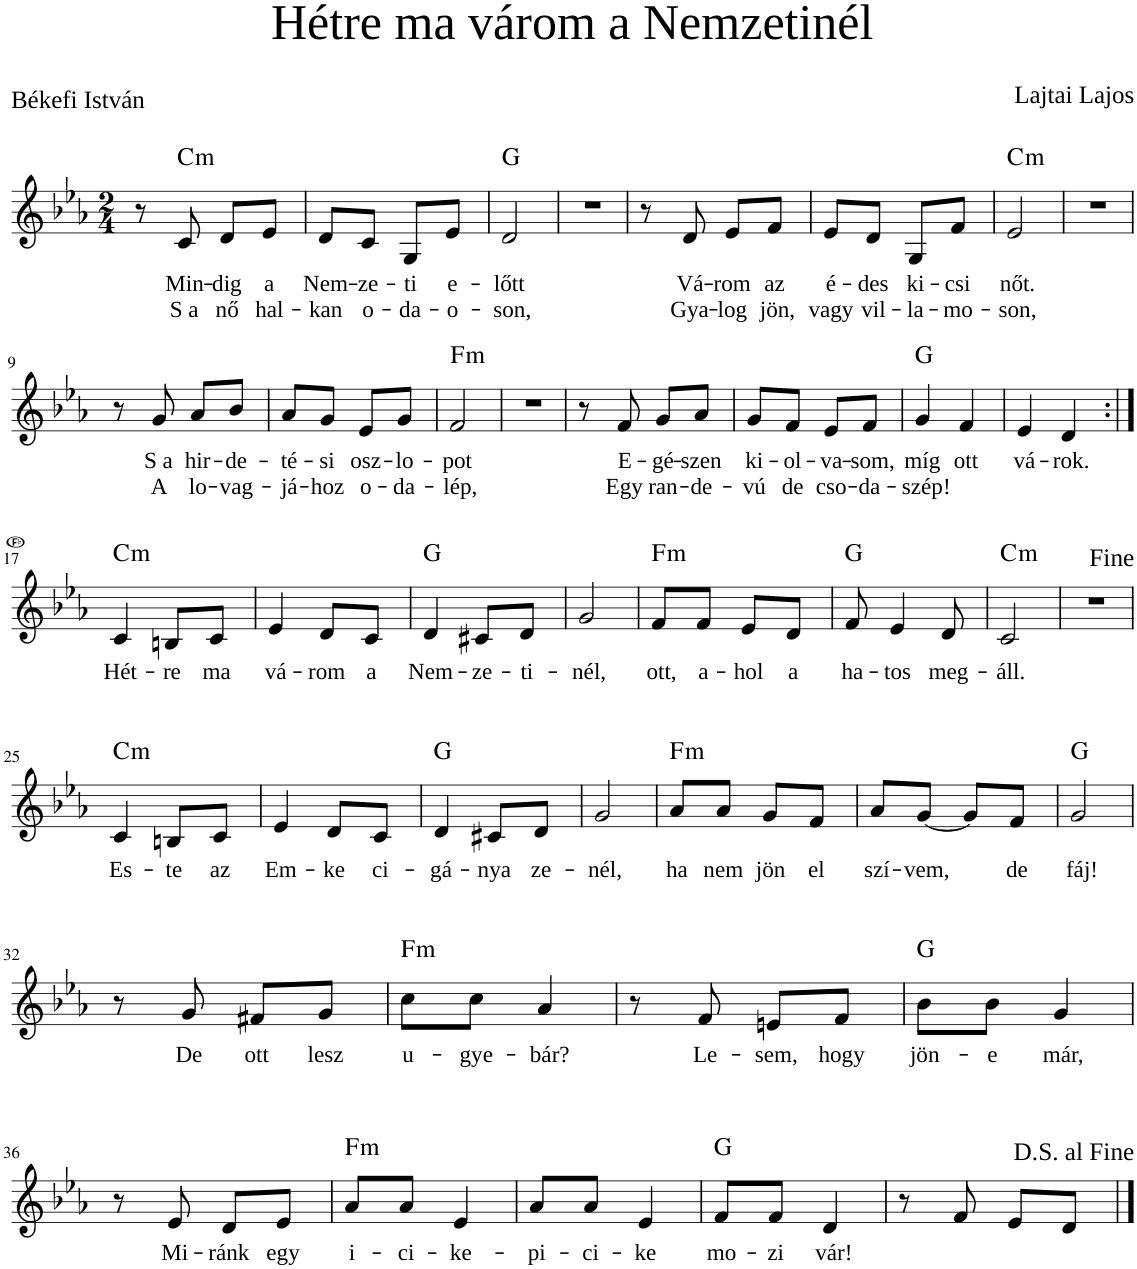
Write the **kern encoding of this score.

**kern	**text	**text	**harte
*part1	*part1	*part1	*part1
*staff1	*staff1	*staff1	*
*I"Choir	*	*	*
*I'Ch	*	*	*
*clefG2	*	*	*
*k[b-e-a-]	*	*	*
*M2/4	*	*	*
=1	=1	=1	=1
8r	.	.	.
!	!LO:LY:b	!LO:LY:b	!LO:H:kt=m
8c/	Min-	S a	C:min
!	!LO:LY:b	!LO:LY:b	!
8d/L	-dig	nő	.
!	!LO:LY:b	!LO:LY:b	!
8e-/J	a	hal-	.
=2	=2	=2	=2
!	!LO:LY:b	!LO:LY:b	!
8d/L	Nem-	-kan	.
!	!LO:LY:b	!LO:LY:b	!
8c/J	-ze-	o-	.
!	!LO:LY:b	!LO:LY:b	!
8G/L	-ti	-da-	.
!	!LO:LY:b	!LO:LY:b	!
8e-/J	e-	-o-	.
=3	=3	=3	=3
!	!LO:LY:b	!LO:LY:b	!
2d/	-lőtt	-son,	G:maj
=4	=4	=4	=4
2r	.	.	.
=5	=5	=5	=5
8r	.	.	.
!	!LO:LY:b	!LO:LY:b	!
8d/	Vá-	Gya-	.
!	!LO:LY:b	!LO:LY:b	!
8e-/L	-rom	-log	.
!	!LO:LY:b	!LO:LY:b	!
8f/J	az	jön,	.
=6	=6	=6	=6
!	!LO:LY:b	!LO:LY:b	!
8e-/L	é-	vagy	.
!	!LO:LY:b	!LO:LY:b	!
8d/J	-des	vil-	.
!	!LO:LY:b	!LO:LY:b	!
8G/L	ki-	-la-	.
!	!LO:LY:b	!LO:LY:b	!
8f/J	-csi	-mo-	.
=7	=7	=7	=7
!	!LO:LY:b	!LO:LY:b	!LO:H:kt=m
2e-/	nőt.	-son,	C:min
=8	=8	=8	=8
2r	.	.	.
!!LO:LB:g=z
=9	=9	=9	=9
8r	.	.	.
!	!LO:LY:b	!LO:LY:b	!
8g/	S a	A	.
!	!LO:LY:b	!LO:LY:b	!
8a-/L	hir-	lo-	.
!	!LO:LY:b	!LO:LY:b	!
8b-/J	-de-	-vag-	.
=10	=10	=10	=10
!	!LO:LY:b	!LO:LY:b	!
8a-/L	-té-	-já-	.
!	!LO:LY:b	!LO:LY:b	!
8g/J	-si	-hoz	.
!	!LO:LY:b	!LO:LY:b	!
8e-/L	osz-	o-	.
!	!LO:LY:b	!LO:LY:b	!
8g/J	-lo-	-da-	.
=11	=11	=11	=11
!	!LO:LY:b	!LO:LY:b	!LO:H:kt=m
2f/	-pot	-lép,	F:min
=12	=12	=12	=12
2r	.	.	.
=13	=13	=13	=13
8r	.	.	.
!	!LO:LY:b	!LO:LY:b	!
8f/	E-	Egy	.
!	!LO:LY:b	!LO:LY:b	!
8g/L	-gé-	ran-	.
!	!LO:LY:b	!LO:LY:b	!
8a-/J	-szen	-de-	.
=14	=14	=14	=14
!	!LO:LY:b	!LO:LY:b	!
8g/L	ki-	-vú	.
!	!LO:LY:b	!LO:LY:b	!
8f/J	-ol-	de	.
!	!LO:LY:b	!LO:LY:b	!
8e-/L	-va-	cso-	.
!	!LO:LY:b	!LO:LY:b	!
8f/J	-som,	-da-	.
=15	=15	=15	=15
!	!LO:LY:b	!LO:LY:b	!
4g/	míg	-szép!	G:maj
!	!LO:LY:b	!	!
4f/	ott	.	.
=16	=16	=16	=16
!	!LO:LY:b	!	!
4e-/	vá-	.	.
!	!LO:LY:b	!	!
4d/	-rok.	.	.
!!LO:LB:g=z
=17:|!	=17:|!	=17:|!	=17:|!
!	!LO:LY:b	!	!LO:H:kt=m
4c/	Hét-	.	C:min
!	!LO:LY:b	!	!
8Bn/L	-re	.	.
!	!LO:LY:b	!	!
8c/J	ma	.	.
=18	=18	=18	=18
!	!LO:LY:b	!	!
4e-/	vá-	.	.
!	!LO:LY:b	!	!
8d/L	-rom	.	.
!	!LO:LY:b	!	!
8c/J	a	.	.
=19	=19	=19	=19
!	!LO:LY:b	!	!
4d/	Nem-	.	G:maj
!	!LO:LY:b	!	!
8c#X/L	-ze-	.	.
!	!LO:LY:b	!	!
8d/J	-ti-	.	.
=20	=20	=20	=20
!	!LO:LY:b	!	!
2g/	-nél,	.	.
=21	=21	=21	=21
!	!LO:LY:b	!	!LO:H:kt=m
8f/L	ott,	.	F:min
!	!LO:LY:b	!	!
8f/J	a-	.	.
!	!LO:LY:b	!	!
8e-/L	-hol	.	.
!	!LO:LY:b	!	!
8d/J	a	.	.
=22	=22	=22	=22
!	!LO:LY:b	!	!
8f/	ha-	.	G:maj
!	!LO:LY:b	!	!
4e-/	-tos	.	.
!	!LO:LY:b	!	!
8d/	meg-	.	.
=23	=23	=23	=23
!	!LO:LY:b	!	!LO:H:kt=m
2c/	-áll.	.	C:min
=24	=24	=24	=24
2r	.	.	.
!LO:TX:a:t=<font face="Times New Roman"/>Fine	!	!	!
!!LO:LB:g=z
=25	=25	=25	=25
!	!LO:LY:b	!	!LO:H:kt=m
4c/	Es-	.	C:min
!	!LO:LY:b	!	!
8Bn/L	-te	.	.
!	!LO:LY:b	!	!
8c/J	az	.	.
=26	=26	=26	=26
!	!LO:LY:b	!	!
4e-/	Em-	.	.
!	!LO:LY:b	!	!
8d/L	-ke	.	.
!	!LO:LY:b	!	!
8c/J	ci-	.	.
=27	=27	=27	=27
!	!LO:LY:b	!	!
4d/	-gá-	.	G:maj
!	!LO:LY:b	!	!
8c#X/L	-nya	.	.
!	!LO:LY:b	!	!
8d/J	ze-	.	.
=28	=28	=28	=28
!	!LO:LY:b	!	!
2g/	-nél,	.	.
=29	=29	=29	=29
!	!LO:LY:b	!	!LO:H:kt=m
8a-/L	ha	.	F:min
!	!LO:LY:b	!	!
8a-/J	nem	.	.
!	!LO:LY:b	!	!
8g/L	jön	.	.
!	!LO:LY:b	!	!
8f/J	el	.	.
=30	=30	=30	=30
!	!LO:LY:b	!	!
8a-/L	szí-	.	.
!	!LO:LY:b	!	!
[8g/J	-vem,	.	.
8g/L]	.	.	.
!	!LO:LY:b	!	!
8f/J	de	.	.
=31	=31	=31	=31
!	!LO:LY:b	!	!
2g/	fáj!	.	G:maj
!!LO:LB:g=z
=32	=32	=32	=32
8r	.	.	.
!	!LO:LY:b	!	!
8g/	De	.	.
!	!LO:LY:b	!	!
8f#X/L	ott	.	.
!	!LO:LY:b	!	!
8g/J	lesz	.	.
=33	=33	=33	=33
!	!LO:LY:b	!	!LO:H:kt=m
8cc\L	u-	.	F:min
!	!LO:LY:b	!	!
8cc\J	-gye-	.	.
!	!LO:LY:b	!	!
4a-/	-bár?	.	.
=34	=34	=34	=34
8r	.	.	.
!	!LO:LY:b	!	!
8f/	Le-	.	.
!	!LO:LY:b	!	!
8en/L	-sem,	.	.
!	!LO:LY:b	!	!
8f/J	hogy	.	.
=35	=35	=35	=35
!	!LO:LY:b	!	!
8b-\L	jön-	.	G:maj
!	!LO:LY:b	!	!
8b-\J	-e	.	.
!	!LO:LY:b	!	!
4g/	már,	.	.
!!LO:LB:g=z
=36	=36	=36	=36
8r	.	.	.
!	!LO:LY:b	!	!
8e-/	Mi-	.	.
!	!LO:LY:b	!	!
8d/L	-ránk	.	.
!	!LO:LY:b	!	!
8e-/J	egy	.	.
=37	=37	=37	=37
!	!LO:LY:b	!	!LO:H:kt=m
8a-/L	i-	.	F:min
!	!LO:LY:b	!	!
8a-/J	-ci-	.	.
!	!LO:LY:b	!	!
4e-/	-ke-	.	.
=38	=38	=38	=38
!	!LO:LY:b	!	!
8a-/L	-pi-	.	.
!	!LO:LY:b	!	!
8a-/J	-ci-	.	.
!	!LO:LY:b	!	!
4e-/	-ke	.	.
=39	=39	=39	=39
!	!LO:LY:b	!	!
8f/L	mo-	.	G:maj
!	!LO:LY:b	!	!
8f/J	-zi	.	.
!	!LO:LY:b	!	!
4d/	vár!	.	.
=40	=40	=40	=40
8r	.	.	.
8f/	.	.	.
8e-/L	.	.	.
8d/J	.	.	.
!LO:TX:a:t=<font face="Times New Roman"/>D.S. al Fine	!	!	!
==	==	==	==
*-	*-	*-	*-
